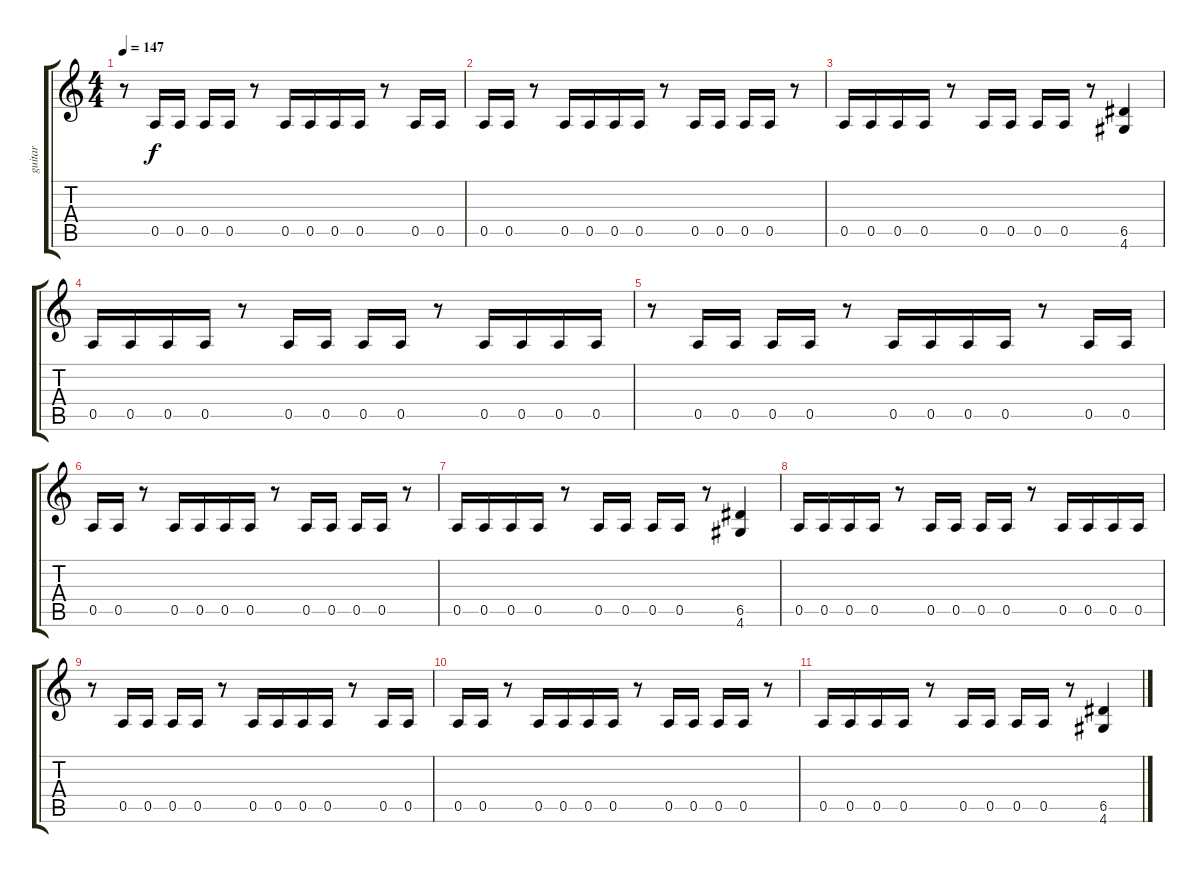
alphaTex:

\track ("guitar" "guitar") {instrument distortionguitar}
\staff {score tabs}
\tuning (E4 B3 G3 D3 A2 E2) {hide}
\ts (4 4)
\tempo 147
\clef g2
\ks c
r.8{dy f} 0.5.16 0.5.16 0.5.16 0.5.16 r.8 0.5.16 0.5.16 0.5.16 0.5.16 r.8 0.5.16 0.5.16 |
0.5.16 0.5.16 r.8 0.5.16 0.5.16 0.5.16 0.5.16 r.8 0.5.16 0.5.16 0.5.16 0.5.16 r.8 |
0.5.16 0.5.16 0.5.16 0.5.16 r.8 0.5.16 0.5.16 0.5.16 0.5.16 r.8 (6.5 4.6).4 |
0.5.16 0.5.16 0.5.16 0.5.16 r.8 0.5.16 0.5.16 0.5.16 0.5.16 r.8 0.5.16 0.5.16 0.5.16 0.5.16 |
r.8 0.5.16 0.5.16 0.5.16 0.5.16 r.8 0.5.16 0.5.16 0.5.16 0.5.16 r.8 0.5.16 0.5.16 |
0.5.16 0.5.16 r.8 0.5.16 0.5.16 0.5.16 0.5.16 r.8 0.5.16 0.5.16 0.5.16 0.5.16 r.8 |
0.5.16 0.5.16 0.5.16 0.5.16 r.8 0.5.16 0.5.16 0.5.16 0.5.16 r.8 (6.5 4.6).4 |
0.5.16 0.5.16 0.5.16 0.5.16 r.8 0.5.16 0.5.16 0.5.16 0.5.16 r.8 0.5.16 0.5.16 0.5.16 0.5.16 |
r.8 0.5.16 0.5.16 0.5.16 0.5.16 r.8 0.5.16 0.5.16 0.5.16 0.5.16 r.8 0.5.16 0.5.16 |
0.5.16 0.5.16 r.8 0.5.16 0.5.16 0.5.16 0.5.16 r.8 0.5.16 0.5.16 0.5.16 0.5.16 r.8 |
0.5.16 0.5.16 0.5.16 0.5.16 r.8 0.5.16 0.5.16 0.5.16 0.5.16 r.8 (6.5 4.6).4
